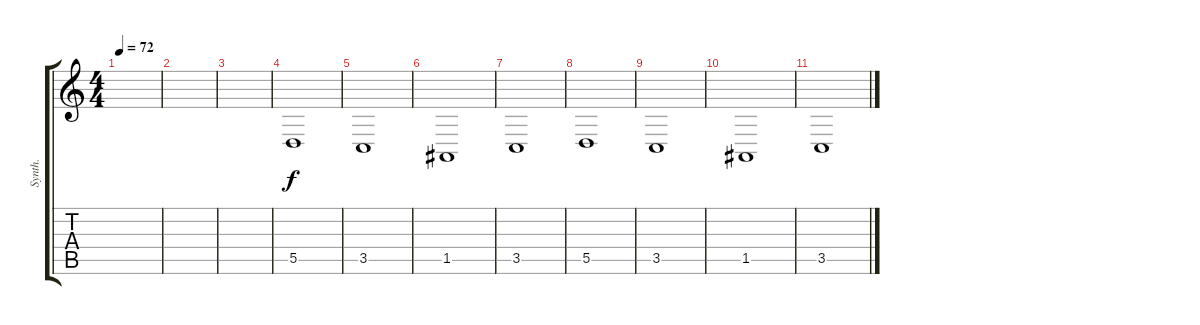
\track ("Synth." "Synth.") {instrument stringensemble1}
\staff {score tabs}
\tuning (E4 B3 G3 D3 A2 E2) {hide}
\ts (4 4)
\tempo 72
\clef g2
\ks c
|
|
|
5.5.1{volume 8} |
3.5.1 |
1.5.1 |
3.5.1 |
5.5.1 |
3.5.1 |
1.5.1 |
3.5.1
